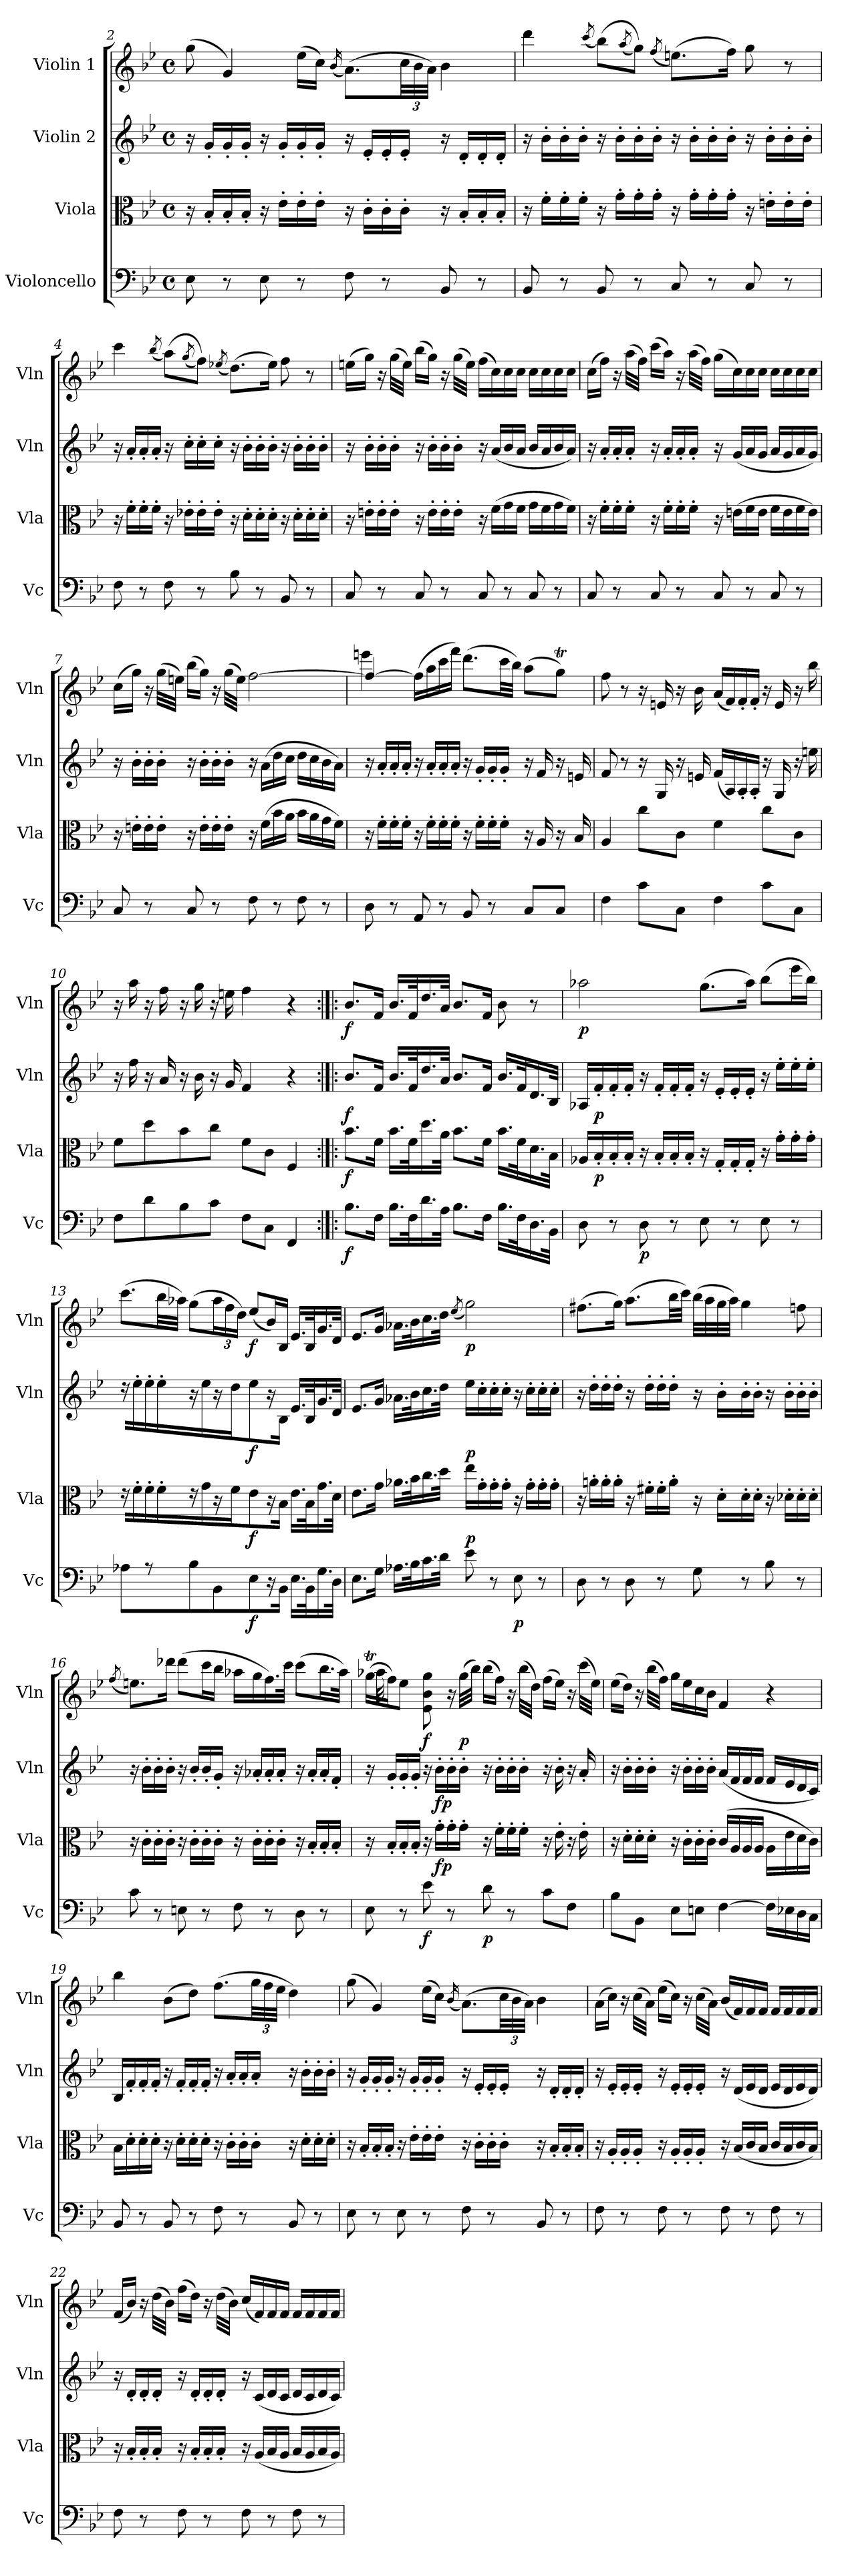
**kern	**dynam	**kern	**dynam	**kern	**dynam	**kern	**dynam
*part4	*part4	*part3	*part3	*part2	*part2	*part1	*part1
*staff4	*staff4	*staff3	*staff3	*staff2	*staff2	*staff1	*staff1
*I"Violoncello	*	*I"Viola	*	*I"Violin 2	*	*I"Violin 1	*
*I'Vc	*	*I'Vla	*	*I'Vln	*	*I'Vln	*
*clefF4	*	*clefC3	*	*clefG2	*	*clefG2	*
*k[b-e-]	*	*k[b-e-]	*	*k[b-e-]	*	*k[b-e-]	*
*M4/4	*	*M4/4	*	*M4/4	*	*M4/4	*
*met(c)	*	*met(c)	*	*met(c)	*	*met(c)	*
=2	=2	=2	=2	=2	=2	=2	=2
8E-\	.	16r	.	16r	.	(8gg\	.
.	.	16B-'/LL	.	16g'/LL	.	.	.
8r	.	16B-'/	.	16g'/	.	4g/)	.
.	.	16B-'/JJ	.	16g'/JJ	.	.	.
8E-\	.	16r	.	16r	.	.	.
.	.	16e-'\LL	.	16g'/LL	.	.	.
8r	.	16e-'\	.	16g'/	.	(16ee-\LL	.
.	.	16e-'\JJ	.	16g'/JJ	.	16cc\JJ)	.
.	.	.	.	.	.	(16qb-/	.
8F\	.	16r	.	16r	.	(8.a\L)	.
.	.	16c'\LL	.	16e-'/LL	.	.	.
8r	.	16c'\	.	16e-'/	.	.	.
*	*	*	*	*	*	*Xbrackettup	*
.	.	16c'\JJ	.	16e-'/JJ	.	48cc\LL	.
.	.	.	.	.	.	48b-\	.
.	.	.	.	.	.	48a\JJJ)	.
8BB-/	.	16r	.	16r	.	4b-\	.
.	.	16B-'/LL	.	16d'/LL	.	.	.
8r	.	16B-'/	.	16d'/	.	.	.
.	.	16B-'/JJ	.	16d'/JJ	.	.	.
!!LO:LB:g=z
=3	=3	=3	=3	=3	=3	=3	=3
8BB-/	.	16r	.	16r	.	4ddd\	.
.	.	16f'\LL	.	16b-'\LL	.	.	.
8r	.	16f'\	.	16b-'\	.	.	.
.	.	16f'\JJ	.	16b-'\JJ	.	.	.
.	.	.	.	.	.	(8qccc/	.
8BB-/	.	16r	.	16r	.	(8bb-\L)	.
.	.	16g'\LL	.	16b-'\LL	.	.	.
.	.	.	.	.	.	(8qaa/	.
8r	.	16g'\	.	16b-'\	.	8gg\J))	.
.	.	16g'\JJ	.	16b-'\JJ	.	.	.
.	.	.	.	.	.	(8qff/	.
8C/	.	16r	.	16r	.	(8.een\L)	.
.	.	16g'\LL	.	16b-'\LL	.	.	.
8r	.	16g'\	.	16b-'\	.	.	.
.	.	16g'\JJ	.	16b-'\JJ	.	16ff\Jk)	.
8C/	.	16r	.	16r	.	8gg\	.
.	.	16en'\LL	.	16b-'\LL	.	.	.
8r	.	16e'\	.	16b-'\	.	8r	.
.	.	16e'\JJ	.	16b-'\JJ	.	.	.
=4	=4	=4	=4	=4	=4	=4	=4
8F\	.	16r	.	16r	.	4ccc\	.
.	.	16f'\LL	.	16a'/LL	.	.	.
8r	.	16f'\	.	16a'/	.	.	.
.	.	16f'\JJ	.	16a'/JJ	.	.	.
.	.	.	.	.	.	(8qbb-/	.
8F\	.	16r	.	16r	.	(8aa\L)	.
.	.	16e-X'\LL	.	16cc'\LL	.	.	.
.	.	.	.	.	.	(8qgg/	.
8r	.	16e-'\	.	16cc'\	.	8ff\J))	.
.	.	16e-'\JJ	.	16cc'\JJ	.	.	.
.	.	.	.	.	.	(8qee-X/	.
8B-\	.	16r	.	16r	.	(8.dd\L)	.
.	.	16d'\LL	.	16b-'\LL	.	.	.
8r	.	16d'\	.	16b-'\	.	.	.
.	.	16d'\JJ	.	16b-'\JJ	.	16ee-\Jk)	.
8BB-/	.	16r	.	16r	.	8ff\	.
.	.	16d'\LL	.	16b-'\LL	.	.	.
8r	.	16d'\	.	16b-'\	.	8r	.
.	.	16d'\JJ	.	16b-'\JJ	.	.	.
!!LO:LB:g=z
=5	=5	=5	=5	=5	=5	=5	=5
8C/	.	16r	.	16r	.	(16een\LL	.
.	.	16en'\LL	.	16b-'\LL	.	16gg\JJ)	.
8r	.	16e'\	.	16b-'\	.	16r	.
.	.	16e'\JJ	.	16b-'\JJ	.	(32gg\LLL	.
.	.	.	.	.	.	32ee\JJJ)	.
8C/	.	16r	.	16r	.	(16bb-\LL	.
.	.	16e'\LL	.	16b-'\LL	.	16gg\JJ)	.
8r	.	16e'\	.	16b-'\	.	16r	.
.	.	16e'\JJ	.	16b-'\JJ	.	(32gg\LLL	.
.	.	.	.	.	.	32ee\JJJ)	.
8C/	.	16r	.	16r	.	(16ff\LL	.
.	.	(16f\LL	.	(16a/LL	.	16cc\)	.
8r	.	16g\	.	16b-/	.	16cc\	.
.	.	16f\JJ	.	16a/JJ	.	16cc\JJ	.
8C/	.	16g\LL	.	16b-/LL	.	16cc\LL	.
.	.	16f\	.	16a/	.	16cc\	.
8r	.	16g\	.	16b-/	.	16cc\	.
.	.	16f\JJ)	.	16a/JJ)	.	16cc\JJ	.
!!LO:LB:g=z
=6	=6	=6	=6	=6	=6	=6	=6
8C/	.	16r	.	16r	.	(16cc\LL	.
.	.	16f'\LL	.	16a'/LL	.	16ff\JJ)	.
8r	.	16f'\	.	16a'/	.	16r	.
.	.	16f'\JJ	.	16a'/JJ	.	(32aa\LLL	.
.	.	.	.	.	.	32ff\JJJ)	.
8C/	.	16r	.	16r	.	(16ccc\LL	.
.	.	16f'\LL	.	16a'/LL	.	16aa\JJ)	.
8r	.	16f'\	.	16a'/	.	16r	.
.	.	16f'\JJ	.	16a'/JJ	.	(32aa\LLL	.
.	.	.	.	.	.	32ff\JJJ)	.
8C/	.	16r	.	16r	.	(16gg\LL	.
.	.	(16en\LL	.	(16g/LL	.	16cc\)	.
8r	.	16f\	.	16a/	.	16cc\	.
.	.	16e\JJ	.	16g/JJ	.	16cc\JJ	.
8C/	.	16f\LL	.	16a/LL	.	16cc\LL	.
.	.	16e\	.	16g/	.	16cc\	.
8r	.	16f\	.	16a/	.	16cc\	.
.	.	16e\JJ)	.	16g/JJ)	.	16cc\JJ	.
=7	=7	=7	=7	=7	=7	=7	=7
8C/	.	16r	.	16r	.	(16cc\LL	.
.	.	16en'\LL	.	16b-'\LL	.	16gg\JJ)	.
8r	.	16e'\	.	16b-'\	.	16r	.
.	.	16e'\JJ	.	16b-'\JJ	.	(32gg\LLL	.
.	.	.	.	.	.	32een\JJJ)	.
8C/	.	16r	.	16r	.	(16bb-\LL	.
.	.	16e'\LL	.	16b-'\LL	.	16gg\JJ)	.
8r	.	16e'\	.	16b-'\	.	16r	.
.	.	16e'\JJ	.	16b-'\JJ	.	(32gg\LLL	.
.	.	.	.	.	.	32ee\JJJ)	.
8F\	.	16r	.	16r	.	[2ff\	.
.	.	(16f\LL	.	(16a\LL	.	.	.
8r	.	16b-\	.	16dd\	.	.	.
.	.	16a\JJ	.	16cc\JJ	.	.	.
8F\	.	16b-\LL	.	16dd\LL	.	.	.
.	.	16a\	.	16cc\	.	.	.
8r	.	16g\	.	16b-\	.	.	.
.	.	16f\JJ)	.	16a\JJ)	.	.	.
!!LO:LB:g=z
=8	=8	=8	=8	=8	=8	=8	=8
*	*	*	*	*	*	*^	*
8D\	.	16r	.	16r	.	4ff/_	4eeen\	.
.	.	16f'\LL	.	16a'/LL	.	.	.	.
8r	.	16f'\	.	16a'/	.	.	.	.
.	.	16f'\JJ	.	16a'/JJ	.	.	.	.
8AA/	.	16r	.	16r	.	(16ff\LL]	4ryy	.
.	.	16f'\LL	.	16a'/LL	.	16aa\	.	.
8r	.	16f'\	.	16a'/	.	16ccc\	.	.
.	.	16f'\JJ	.	16a'/JJ	.	16fff\JJ)	.	.
8BB-/	.	16r	.	16r	.	(8.ddd\L	16ryy	.
.	.	16f'\LL	.	16g'/LL	.	.	16ryy	.
8r	.	16f'\	.	16g'/	.	.	8ryy	.
.	.	16f'\JJ	.	16g'/JJ	.	32ccc\LL	.	.
.	.	.	.	.	.	32bb-\JJJ)	.	.
8C/L	.	16r	.	16r	.	(8aa\L	4ryy	.
.	.	16A/	.	16f/	.	.	.	.
8C/J	.	16r	.	16r	.	8ggT\J)	.	.
.	.	16B-/	.	16en/	.	.	.	.
*	*	*	*	*	*	*v	*v	*
!!LO:LB:g=z
=9	=9	=9	=9	=9	=9	=9	=9
4F\	.	4A/	.	8f/	.	8ff\	.
.	.	.	.	8r	.	8r	.
8c\L	.	8cc\L	.	16r	.	16r	.
.	.	.	.	16G/	.	16en/	.
8C\J	.	8c\J	.	16r	.	16r	.
.	.	.	.	16en/	.	16b-\	.
4F\	.	4f\	.	(16f/LL	.	(16a/LL	.
.	.	.	.	16A/)	.	16f/)	.
.	.	.	.	16A'/	.	16f'/	.
.	.	.	.	16A'/JJ	.	16f'/JJ	.
8c\L	.	8cc\L	.	16r	.	16r	.
.	.	.	.	16G/	.	16e/	.
8C\J	.	8c\J	.	16r	.	16r	.
.	.	.	.	16een\	.	16bb-\	.
=10	=10	=10	=10	=10	=10	=10	=10
8F\L	.	8f\L	.	16r	.	16r	.
.	.	.	.	16ff\	.	16aa\	.
8d\	.	8dd\	.	16r	.	16r	.
.	.	.	.	16a/	.	16ff\	.
8B-\	.	8b-\	.	16r	.	16r	.
.	.	.	.	16b-\	.	16gg\	.
8c\J	.	8cc\J	.	16r	.	16r	.
.	.	.	.	16g/	.	16een\	.
8F\L	.	8f\L	.	4f/	.	4ff\	.
8C\J	.	8c\J	.	.	.	.	.
4FF/	.	4F/	.	4r	.	4r	.
=11:|!|:	=11:|!|:	=11:|!|:	=11:|!|:	=11:|!|:	=11:|!|:	=11:|!|:	=11:|!|:
!	!LO:DY:b	!	!LO:DY:b	!	!LO:DY:b	!	!LO:DY:b
8.B-\L	f	8.b-\L	f	8.b-/L	f	8.b-/L	f
16F\Jk	.	16f\Jk	.	16f/Jk	.	16f/Jk	.
16.B-\LL	.	16.b-\LL	.	16.b-/LL	.	16.b-/LL	.
32F\K	.	32f\K	.	32f/K	.	32f/K	.
16.d\	.	16.dd\	.	16.dd/	.	16.dd/	.
32A\JJk	.	32a\JJk	.	32a/JJk	.	32a/JJk	.
8.B-\L	.	8.b-\L	.	8.b-/L	.	8.b-/L	.
16F\Jk	.	16f\Jk	.	16f/Jk	.	16f/Jk	.
16.B-\LL	.	16.b-\LL	.	16.b-/LL	.	8b-\	.
32F\K	.	32f\K	.	32f/K	.	.	.
16.D\	.	16.d\	.	16.d/	.	8r	.
32BB-\JJk	.	32B-\JJk	.	32B-/JJk	.	.	.
!!LO:PB:g=z
=12	=12	=12	=12	=12	=12	=12	=12
!	!	!	!	!	!	!	!LO:DY:b
8D\	.	16A-X/LL	.	16A-X/LL	.	2aa-X\	p
!	!	!	!LO:DY:b	!	!LO:DY:b	!	!
.	.	16B-'/	p	16f'/	p	.	.
8r	.	16B-'/	.	16f'/	.	.	.
.	.	16B-'/JJ	.	16f'/JJ	.	.	.
!	!LO:DY:b	!	!	!	!	!	!
8D\	p	16r	.	16r	.	.	.
.	.	16B-'/LL	.	16f'/LL	.	.	.
8r	.	16B-'/	.	16f'/	.	.	.
.	.	16B-'/JJ	.	16f'/JJ	.	.	.
8E-\	.	16r	.	16r	.	(8.gg\L	.
.	.	16G'/LL	.	16e-'/LL	.	.	.
8r	.	16G'/	.	16e-'/	.	.	.
.	.	16G'/JJ	.	16e-'/JJ	.	16aa-\Jk)	.
8E-\	.	16r	.	16r	.	(8bb-\L	.
.	.	16g'\LL	.	16ee-'\LL	.	.	.
8r	.	16g'\	.	16ee-'\	.	16eee-\L	.
.	.	16g'\JJ	.	16ee-'\JJ	.	16bb-\JJ)	.
=13	=13	=13	=13	=13	=13	=13	=13
8A-X\	.	16r	.	16r	.	(8.ccc\L	.
.	.	16f'\LL	.	16ee-'\LL	.	.	.
8r	.	16f'\	.	16ee-'\	.	.	.
.	.	16f'\JJ	.	16ee-'\JJ	.	32bb-\LL	.
.	.	.	.	.	.	32aa-X\JJJ)	.
8B-\L	.	16r	.	16r	.	(8gg\L	.
.	.	16g\	.	16ee-\	.	.	.
8BB-\J	.	16r	.	16r	.	24aa-\L	.
.	.	.	.	.	.	24ff\	.
.	.	16f\	.	16dd\	.	.	.
.	.	.	.	.	.	24dd\JJ)	.
!	!LO:DY:b	!	!LO:DY:b	!	!LO:DY:b	!	!LO:DY:b
8E-/L	f	8e-\L	f	8ee-/L	f	(8ee-/L	f
16r	.	16r	.	16r	.	16b-/L)	.
16BB-/JJ	.	16B-\JJ	.	16B-/JJ	.	16B-/JJ	.
16.E-\LL	.	16.e-\LL	.	16.e-/LL	.	16.e-/LL	.
32BB-\K	.	32B-\K	.	32B-/K	.	32B-/K	.
16.G\	.	16.g\	.	16.g/	.	16.g/	.
32D\JJk	.	32d\JJk	.	32d/JJk	.	32d/JJk	.
!!LO:LB:g=z
=14	=14	=14	=14	=14	=14	=14	=14
8.E-\L	.	8.e-\L	.	8.e-/L	.	8.e-/L	.
16G\Jk	.	16g\Jk	.	16g/Jk	.	16g/Jk	.
16.A-X\LL	.	16.a-X\LL	.	16.a-X\LL	.	16.a-X\LL	.
32B-\K	.	32b-\K	.	32b-\K	.	32b-\K	.
16.c\	.	16.cc\	.	16.cc\	.	16.cc\	.
32d\JJk	.	32dd\JJk	.	32dd\JJk	.	32dd\JJk	.
.	.	.	.	.	.	(8qee-/	.
!	!	!	!LO:DY:b	!	!LO:DY:b	!	!LO:DY:b
8e-\	.	16ee-\LL	p	16ee-\LL	p	2gg\)	p
.	.	16g'\	.	16cc'\	.	.	.
8r	.	16g'\	.	16cc'\	.	.	.
.	.	16g'\JJ	.	16cc'\JJ	.	.	.
!	!LO:DY:b	!	!	!	!	!	!
8E-\	p	16r	.	16r	.	.	.
.	.	16g'\LL	.	16cc'\LL	.	.	.
8r	.	16g'\	.	16cc'\	.	.	.
.	.	16g'\JJ	.	16cc'\JJ	.	.	.
!!LO:PB:g=z
=15	=15	=15	=15	=15	=15	=15	=15
8D\	.	16r	.	16r	.	(8.ff#X\L	.
.	.	16an'\LL	.	16dd'\LL	.	.	.
8r	.	16a'\	.	16dd'\	.	.	.
.	.	16a'\JJ	.	16dd'\JJ	.	16gg\Jk)	.
8D\	.	16r	.	16r	.	(8.aa\L	.
.	.	16f#X'\LL	.	16dd'\LL	.	.	.
8r	.	16f#'\	.	16dd'\	.	.	.
.	.	16a'\JJ	.	16dd'\JJ	.	32bb-\LL	.
.	.	.	.	.	.	32ccc\JJJ)	.
8G\	.	16r	.	16r	.	(32bb-\LLL	.
.	.	.	.	.	.	32aa\	.
.	.	16d'\LL	.	16b-'\LL	.	32gg\	.
.	.	.	.	.	.	32aa\JJJ)	.
8r	.	16d'\	.	16b-'\	.	4gg\	.
.	.	16d'\JJ	.	16b-'\JJ	.	.	.
8B-\	.	16r	.	16r	.	.	.
.	.	16d-X'\LL	.	16b-'\LL	.	.	.
8r	.	16d-'\	.	16b-'\	.	8ffn\	.
.	.	16d-'\JJ	.	16b-'\JJ	.	.	.
=16	=16	=16	=16	=16	=16	=16	=16
.	.	.	.	.	.	(8qff/	.
8c\	.	16r	.	16r	.	8.een\L)	.
.	.	16c'\LL	.	16b-'\LL	.	.	.
8r	.	16c'\	.	16b-'\	.	.	.
.	.	16c'\JJ	.	16b-'\JJ	.	16ddd-X\Jk	.
8En\	.	16r	.	16r	.	(8ddd-\L	.
.	.	16c'\LL	.	16b-'/LL	.	.	.
8r	.	16c'\	.	16b-'/	.	16ccc\L	.
.	.	16c'\JJ	.	16g'/JJ	.	16bb-\JJ	.
8F\	.	16r	.	16r	.	16aa-X\LL	.
.	.	16c'\LL	.	16a-X'/LL	.	16gg\	.
8r	.	16c'\	.	16a-'/	.	16.ff\)	.
.	.	16c'\JJ	.	16a-'/JJ	.	.	.
.	.	.	.	.	.	32ccc\JJk	.
8D\	.	16r	.	16r	.	(8ccc\L	.
.	.	16B-'/LL	.	16a-'/LL	.	.	.
8r	.	16B-'/	.	16a-'/	.	16.bb-\L	.
.	.	16B-'/JJ	.	16f'/JJ	.	.	.
.	.	.	.	.	.	32aa-\JJk)	.
!!LO:LB:g=z
=17	=17	=17	=17	=17	=17	=17	=17
*	*	*	*	*	*	*^	*
8E-\	.	16r	.	16r	.	(16ggT\LL	32aa-X	.
.	.	.	.	.	.	.	4...ryy	.
.	.	16B-'/LL	.	16g'/LL	.	16ff\J)	.	.
8r	.	16B-'/	.	16g'/	.	8ee-\J	.	.
.	.	16B-'/JJ	.	16g'/JJ	.	.	.	.
!	!LO:DY:b	!	!	!	!	!	!	!LO:DY:b
8e-\	f	16r	.	16r	.	8e-\ 8b-\ 8gg\	.	f
!	!	!	!LO:DY:b	!	!LO:DY:b	!	!	!
.	.	16g'\LL	fp	16b-'\LL	fp	.	.	.
8r	.	16g'\	.	16b-'\	.	16r	.	.
!	!	!	!	!	!	!	!	!LO:DY:b
.	.	16g'\JJ	.	16b-'\JJ	.	(32gg\LLL	.	p
.	.	.	.	.	.	32bb-\JJJ)	.	.
!	!LO:DY:b	!	!	!	!	!	!	!
8d\	p	16r	.	16r	.	(16bb-\LL	2ryy	.
.	.	16f'\LL	.	16b-'\LL	.	16ff\JJ)	.	.
8r	.	16f'\	.	16b-'\	.	16r	.	.
.	.	16f'\JJ	.	16b-'\JJ	.	(32bb-\LLL	.	.
.	.	.	.	.	.	32dd\JJJ)	.	.
8c\L	.	16r	.	16r	.	(16ff\LL	.	.
.	.	16e-'\	.	16b-'\	.	16ee-\JJ)	.	.
8F\J	.	16r	.	16r	.	16r	.	.
.	.	16e-'\	.	16a'/	.	(32ccc\LLL	.	.
.	.	.	.	.	.	32ee-\JJJ)	.	.
*	*	*	*	*	*	*v	*v	*
=18	=18	=18	=18	=18	=18	=18	=18
8B-\L	.	16r	.	16r	.	(16ee-\LL	.
.	.	16d'\LL	.	16b-'\LL	.	16dd\JJ)	.
8BB-\J	.	16d'\	.	16b-'\	.	16r	.
.	.	16d'\JJ	.	16b-'\JJ	.	(32bb-\LLL	.
.	.	.	.	.	.	32ff\JJJ)	.
8E-\L	.	16r	.	16r	.	16gg\LL	.
.	.	16c'\LL	.	16b-'\LL	.	16ee-\	.
8En\J	.	16c'\	.	16b-'\	.	16cc\	.
.	.	16c'\JJ	.	16b-'\JJ	.	16b-\JJ	.
[4F\	.	(16c/LL	.	(16a/LL	.	4f/	.
.	.	16A/	.	16f/	.	.	.
.	.	16A/	.	16f/	.	.	.
.	.	16A/JJ	.	16f/JJ	.	.	.
16F\LL]	.	16A\LL	.	16f/LL	.	4r	.
16E-X\	.	16e-\	.	16e-/	.	.	.
16D\	.	16d\	.	16d/	.	.	.
16C\JJ	.	16c\JJ)	.	16c/JJ)	.	.	.
!!LO:LB:g=z
=19	=19	=19	=19	=19	=19	=19	=19
8BB-/	.	16B-\LL	.	16B-/LL	.	4bb-\	.
.	.	16d'\	.	16f'/	.	.	.
8r	.	16d'\	.	16f'/	.	.	.
.	.	16d'\JJ	.	16f'/JJ	.	.	.
8BB-/	.	16r	.	16r	.	(8b-\L	.
.	.	16d'\LL	.	16f'/LL	.	.	.
8r	.	16d'\	.	16f'/	.	8dd\J)	.
.	.	16d'\JJ	.	16f'/JJ	.	.	.
8F\	.	16r	.	16r	.	(8.ff\L	.
.	.	16c'\LL	.	16a'/LL	.	.	.
8r	.	16c'\	.	16a'/	.	.	.
.	.	16c'\JJ	.	16a'/JJ	.	48gg\LL	.
.	.	.	.	.	.	48ff\	.
.	.	.	.	.	.	48ee-\JJJ	.
8BB-/	.	16r	.	16r	.	4dd\)	.
.	.	16d'\LL	.	16b-'\LL	.	.	.
8r	.	16d'\	.	16b-'\	.	.	.
.	.	16d'\JJ	.	16b-'\JJ	.	.	.
!!LO:LB:g=z
=20	=20	=20	=20	=20	=20	=20	=20
8E-\	.	16r	.	16r	.	(8gg\	.
.	.	16B-'/LL	.	16g'/LL	.	.	.
8r	.	16B-'/	.	16g'/	.	4g/)	.
.	.	16B-'/JJ	.	16g'/JJ	.	.	.
8E-\	.	16r	.	16r	.	.	.
.	.	16e-'\LL	.	16g'/LL	.	.	.
8r	.	16e-'\	.	16g'/	.	(16ee-\LL	.
.	.	16e-'\JJ	.	16g'/JJ	.	16cc\JJ)	.
.	.	.	.	.	.	(16qb-/	.
8F\	.	16r	.	16r	.	(8.a\L)	.
.	.	16c'\LL	.	16e-'/LL	.	.	.
8r	.	16c'\	.	16e-'/	.	.	.
.	.	16c'\JJ	.	16e-'/JJ	.	48cc\LL	.
.	.	.	.	.	.	48b-\	.
.	.	.	.	.	.	48a\JJJ)	.
8BB-/	.	16r	.	16r	.	4b-\	.
.	.	16B-'/LL	.	16d'/LL	.	.	.
8r	.	16B-'/	.	16d'/	.	.	.
.	.	16B-'/JJ	.	16d'/JJ	.	.	.
=21	=21	=21	=21	=21	=21	=21	=21
8F\	.	16r	.	16r	.	(16a\LL	.
.	.	16A'/LL	.	16e-'/LL	.	16cc\JJ)	.
8r	.	16A'/	.	16e-'/	.	16r	.
.	.	16A'/JJ	.	16e-'/JJ	.	(32cc\LLL	.
.	.	.	.	.	.	32a\JJJ)	.
8F\	.	16r	.	16r	.	(16ee-\LL	.
.	.	16A'/LL	.	16e-'/LL	.	16cc\JJ)	.
8r	.	16A'/	.	16e-'/	.	16r	.
.	.	16A'/JJ	.	16e-'/JJ	.	(32cc\LLL	.
.	.	.	.	.	.	32a\JJJ)	.
8F\	.	16r	.	16r	.	(16b-/LL	.
.	.	(16B-/LL	.	(16d/LL	.	16f/)	.
8r	.	16c/	.	16e-/	.	16f/	.
.	.	16B-/JJ	.	16d/JJ	.	16f/JJ	.
8F\	.	16c/LL	.	16e-/LL	.	16f/LL	.
.	.	16B-/	.	16d/	.	16f/	.
8r	.	16c/	.	16e-/	.	16f/	.
.	.	16B-/JJ)	.	16d/JJ)	.	16f/JJ	.
!!LO:LB:g=z
=22	=22	=22	=22	=22	=22	=22	=22
8F\	.	16r	.	16r	.	(16f/LL	.
.	.	16B-'/LL	.	16d'/LL	.	16b-/JJ)	.
8r	.	16B-'/	.	16d'/	.	16r	.
.	.	16B-'/JJ	.	16d'/JJ	.	(32dd\LLL	.
.	.	.	.	.	.	32b-\JJJ)	.
8F\	.	16r	.	16r	.	(16ff\LL	.
.	.	16B-'/LL	.	16d'/LL	.	16dd\JJ)	.
8r	.	16B-'/	.	16d'/	.	16r	.
.	.	16B-'/JJ	.	16d'/JJ	.	(32dd\LLL	.
.	.	.	.	.	.	32b-\JJJ)	.
8F\	.	16r	.	16r	.	(16cc/LL	.
.	.	(16A/LL	.	(16c/LL	.	16f/)	.
8r	.	16B-/	.	16d/	.	16f/	.
.	.	16A/JJ	.	16c/JJ	.	16f/JJ	.
8F\	.	16B-/LL	.	16d/LL	.	16f/LL	.
.	.	16A/	.	16c/	.	16f/	.
8r	.	16B-/	.	16d/	.	16f/	.
.	.	16A/JJ)	.	16c/JJ)	.	16f/JJ	.
=	=	=	=	=	=	=	=
*-	*-	*-	*-	*-	*-	*-	*-
